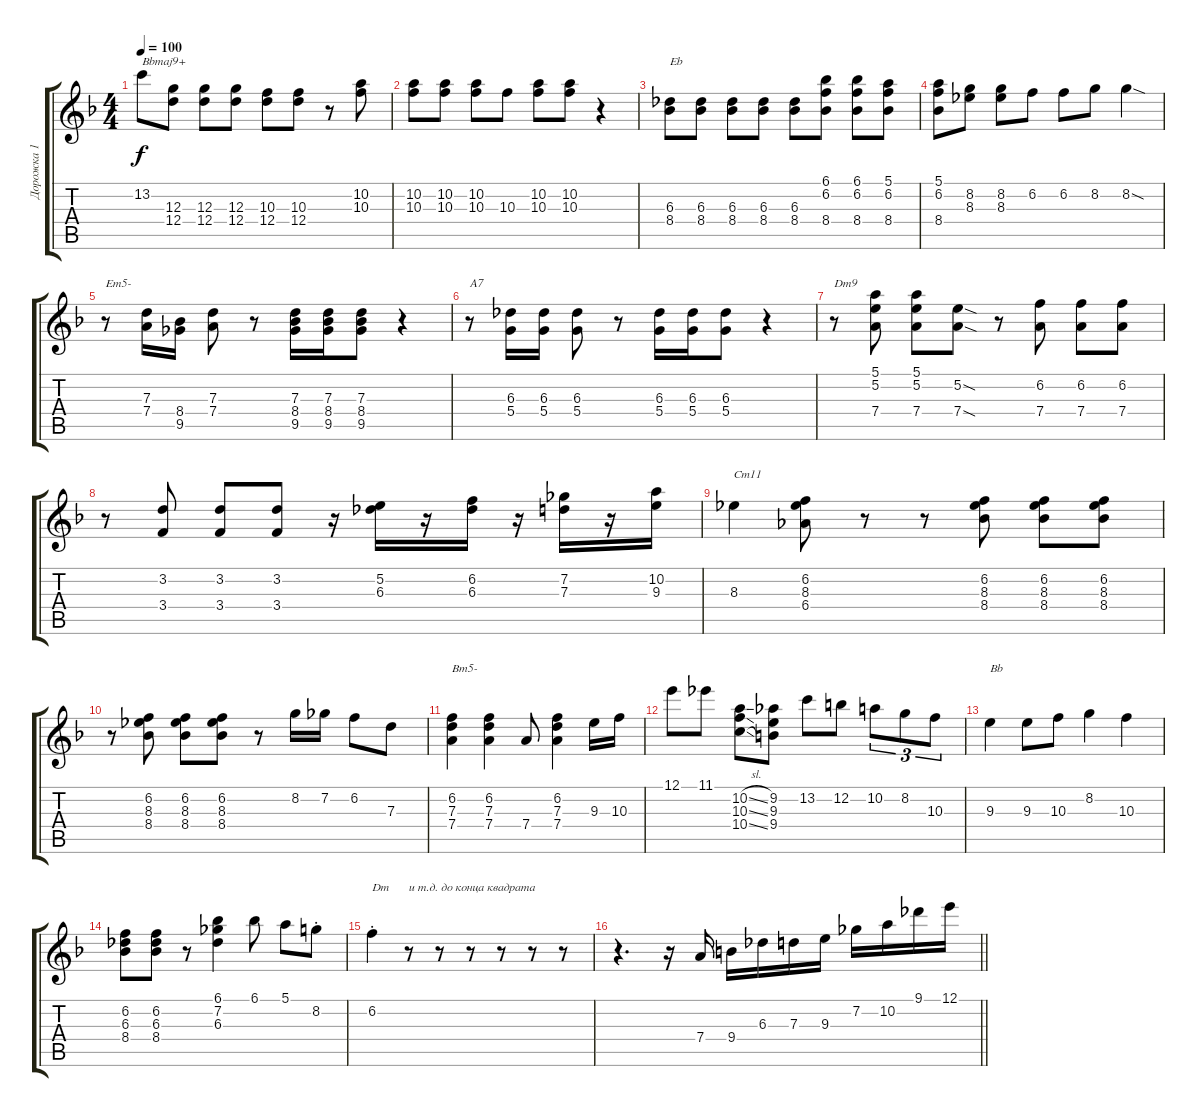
\track ("Дорожка 1" "Дорожка 1") {instrument electricguitarjazz}
\staff {score tabs}
\tuning (E4 B3 G3 D3 A2 E2) {hide}
\ts (4 4)
\tempo 100
\clef g2
\ks dminor
13.2{t}.8{txt "Bbmaj9+" dy f} (12.3 12.4).8 (12.3 12.4).8 (12.3 12.4).8 (10.3 12.4).8 (10.3 12.4).8 r.8 (10.2 10.3).8 |
(10.2 10.3).8 (10.2 10.3).8 (10.2 10.3).8 10.3.8 (10.2 10.3).8 (10.2 10.3).8 r.4 |
(6.3 8.4).8{txt "Eb"} (6.3 8.4).8 (6.3 8.4).8 (6.3 8.4).8 (6.3 8.4).8 (6.1 6.2 8.4).8 (6.1 6.2 8.4).8 (5.1 6.2 8.4).8 |
(5.1 6.2 8.4).8 (8.2 8.3).8 (8.2 8.3).8 6.2.8 6.2.8 8.2.8 8.2{sod}.4 |
r.8{txt "Em5-"} (7.3 7.4).16 (8.4 9.5).16 (7.3 7.4).8 r.8 (7.3 8.4 9.5).16 (7.3 8.4 9.5).16 (7.3 8.4 9.5).8 r.4 |
r.8{txt "A7"} (6.3 5.4).16 (6.3 5.4).16 (6.3 5.4).8 r.8 (6.3 5.4).16 (6.3 5.4).16 (6.3 5.4).8 r.4 |
r.8{txt "Dm9"} (5.1 5.2 7.4).8 (5.1 5.2 7.4).8 (5.2{sod} 7.4{sod}).8 r.8 (6.2 7.4).8 (6.2 7.4).8 (6.2 7.4).8 |
r.8 (3.2 3.4).8 (3.2 3.4).8 (3.2 3.4).8 r.16 (5.2 6.3).16 r.16 (6.2 6.3).16 r.16 (7.2 7.3).16 r.16 (10.2 9.3).16 |
8.3.4{txt "Cm11"} (6.2 8.3 6.4).8 r.8 r.8 (6.2 8.3 8.4).8 (6.2 8.3 8.4).8 (6.2 8.3 8.4).8 |
r.8 (6.2 8.3 8.4).8 (6.2 8.3 8.4).8 (6.2 8.3 8.4).8 r.8 8.2.16 7.2.16 6.2.8 7.3.8 |
(6.2 7.3 7.4).4{txt "Bm5-"} (6.2 7.3 7.4).4 7.4.8 (6.2 7.3 7.4).4 9.3.16 10.3.16 |
12.1.8 11.1.8 (10.2{sl} 10.3{sl} 10.4{sl}).8 (9.2 9.3 9.4).8 13.2.8 12.2.8 10.2.8{tu (3 2)} 8.2.8{tu (3 2)} 10.3.8{tu (3 2)} |
9.3.4{txt "Bb"} 9.3.8 10.3.8 8.2.4 10.3.4 |
(6.2 6.3 8.4).8 (6.2 6.3 8.4).8 r.8 (6.1 7.2 6.3).4 6.1.8 5.1.8 8.2{st}.8 |
6.2{st}.4{txt "Dm"} r.8{txt "и т.д. до конца квадрата"} r.8 r.8 r.8 r.8 r.8 |
\barLineRight lightlight
r.4{d} r.16 7.4.16 9.4.16 6.3.16 7.3.16 9.3.16 7.2.16 10.2.16 9.1.16 12.1.16
